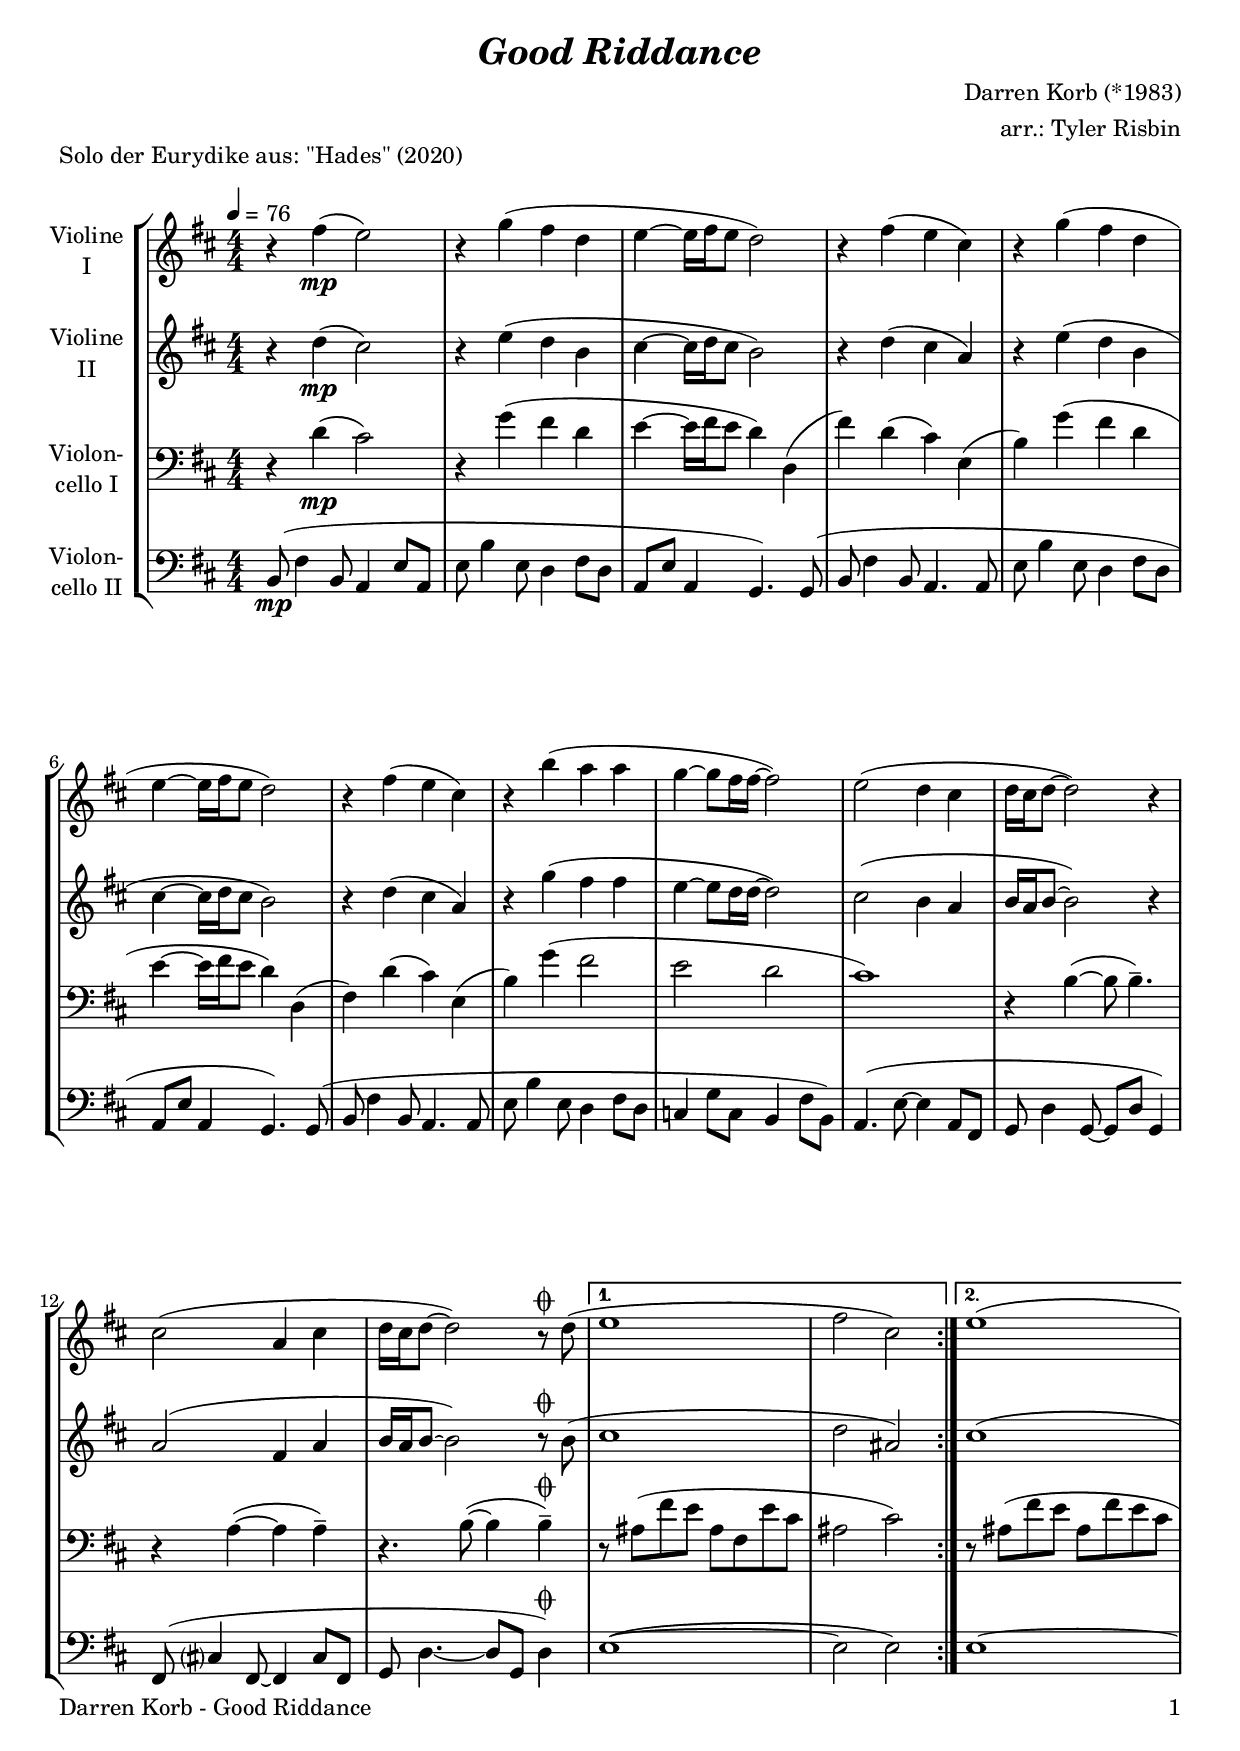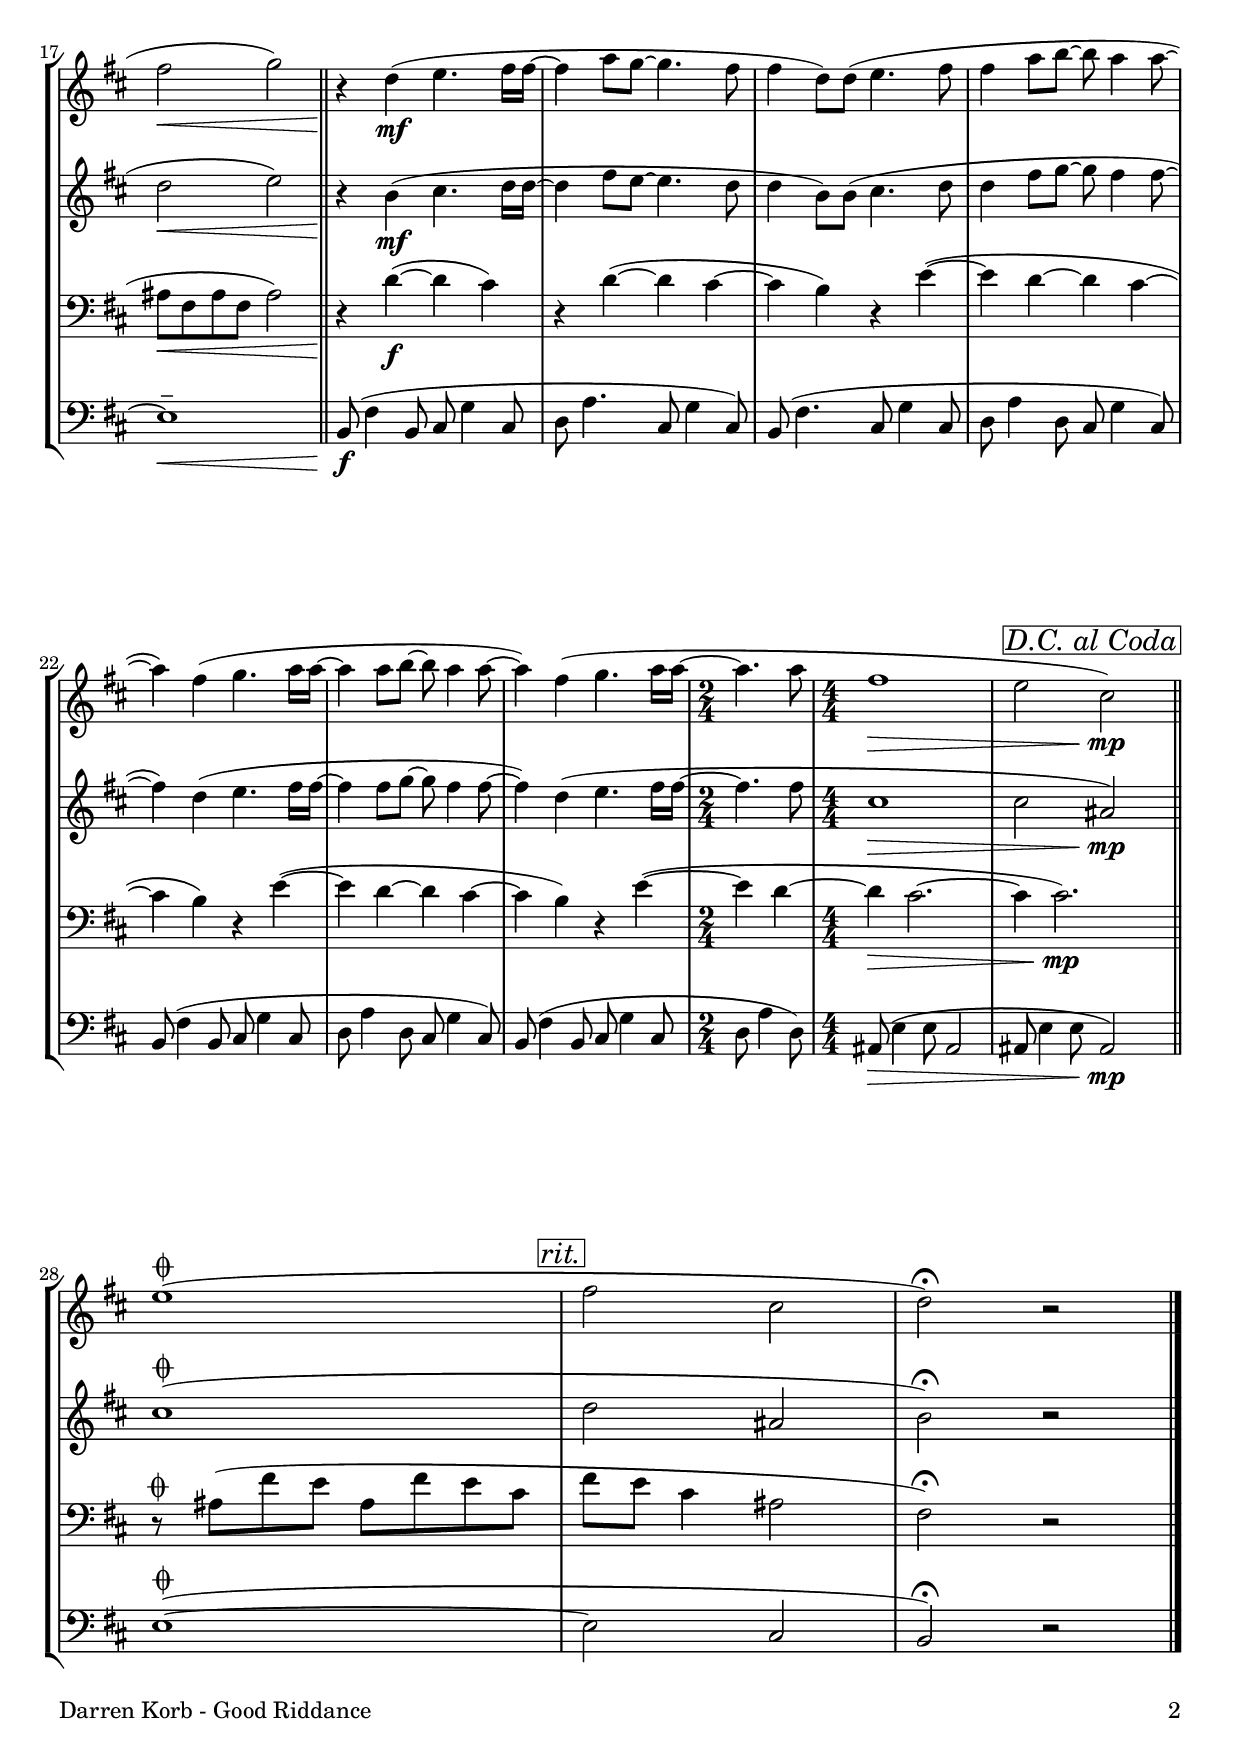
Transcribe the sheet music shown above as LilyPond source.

\version "2.22.0"
\include "deutsch.ly"
  
#(set-global-staff-size 20)

\header {
  title     = \markup \bold \italic "Good Riddance"
  composer  = "Darren Korb (*1983)"
  arranger  = "arr.: Tyler Risbin"
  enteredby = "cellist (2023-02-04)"
  piece     = "Solo der Eurydike aus: \"Hades\" (2020)"
}

voiceconsts = {
  \key c \minor
  \time 4/4
  \clef "treble"
  \numericTimeSignature
  \compressEmptyMeasures
  % Set default beaming for all staves
%  \set Timing.beamExceptions = #'()
%  \set Timing.baseMoment     = #(ly:make-moment 1 4)
%  \set Timing.beatStructure  = #'(1 1 1)
  \tempo 4=76
}

mifl = "flute"
mivl = "violin"
miba = "cello"
mipz = "pizzicato strings"

daca = \mark \markup \box \italic "D.C. al Coda"
rit  = \mark \markup \box \italic "rit."

va = \relative c''' {
  \voiceconsts

  \repeat volta 2 {
    r4 g(\mp f2)
    r4 as( g es
    f~ f16 g f8 es2)
    r4 g( f d)
    r as'( g es

    f~ f16 g f8 es2)
    r4 g( f d)
    r c'( b b
    as~ as8 g16 g~ g2)
    f( es4 d
    es16 d es8~ es2) r4

    d2( b4 d
    es16 d es8~ es2) r8\coda es(
  }
  \alternative {
    { f1 | g2 d) }
    { f1( }
  }
  g2\< as) \bar "||"
  r4\! es(\mf f4. g16 g~
  g4 b8 as~ as4. g8
  g4 es8) es( f4. g8
  g4 b8 c~ c b4 b8~
  b4) g( as4. b16 b~
  b4 b8 c~ c b4 b8~
  b4) g( as4. b16 b~ \time 2/4
  b4. b8 \time 4/4
  g1\>
  f2 \daca d)\!\mp \break \bar "||"

  f1(\coda \rit
  g2 d
  es)\fermata r \bar "|."  
}

vb = \relative c'' {
  \voiceconsts

  \repeat volta 2 {
  r4 es(\mp d2)
  r4 f( es c
  d~ d16 es d8 c2)
  r4 es( d b)
  r f'( es c

  d~ d16 es d8 c2)
  r4 es( d b)
  r as'( g g
  f~ f8 es16 es~ es2)
  d( c4 b
  c16 b c8~ c2) r4

  b2( g4 b
  c16 b c8~ c2) r8\coda c(
  }
  \alternative {
    { d1 | es2 h) }
    { d1( }
  }
  es2\< f) \bar "||"

  r4\! c(\mf d4. es16 es~
  es4 g8 f~ f4. es8
  es4 c8) c( d4. es8
  es4 g8 as~ as g4 g8~
  g4) es( f4. g16 g~

  g4 g8 as~ as g4 g8~
  g4) es( f4. g16 g~ \time 2/4
  g4. g8 \time 4/4
  d1\>
  d2 \daca h)\!\mp \break \bar "||"

  d1(\coda \rit
  es2 h
  c)\fermata r \bar "|."  
}

vc = \relative c' {
  \voiceconsts
  \clef "bass"
  
  \repeat volta 2 {
    r4 es(\mp d2)
    r4 as'( g es
    f~ f16 g f8 es4) es,(
    g') es( d) f,(
    c') as'( g es

    f~ f16 g f8 es4) es,(
    g) es'( d) f,(
    c') as'( g2
    f es
    d1)
    r4 c(~ c8 c4.)--

    r4 b(~ b b)--
    r4. c8(~ c4 c)--\coda
  }
  \alternative {
    { r8 h( g' f h, g f' d | h2 d) }
    { r8 h( g' f h, g' f d }
  }

  h\< g h g h2) \bar "||"
  r4\! es(~\f es d)
  r es(~ es d~
  d c) r f(~
  f es~ es d~
  d c) r f(~

  f es~ es d~
  d c) r f(~ \time 2/4
  f es~ \time 4/4
  es\> d2.~
  d4 d2.)\!\mp \break \bar "||"
  r8\coda h( g' f h, g' f d \rit

  g f d4 h2
  g)\fermata r \bar "|."  
}

vd = \relative c {
  \voiceconsts
  \clef "bass"
  
  \repeat volta 2 {
    c8(\mp g'4 c,8 b4 f'8 b,
    f' c'4 f,8 es4 g8 es
    b f' b,4 as4.) as8(
    c g'4 c,8 b4. b8

    f' c'4 f,8 es4 g8 es
    b f' b,4 as4.) as8(
    c g'4 c,8 b4. b8
    f' c'4 f,8 es4 g8 es
    des4 as'8 des, c4 g'8 c,)

    b4.( f'8~ f4 b,8 g
    as es'4 as,8~ as es' as,4)
    g8( d'?4 g,8~ g4 d'8 g,
    as es'4.~ es8 as, es'4)\coda
  }
  \alternative {
    { f1(~ | f2 f) }
    { f1~ }
  }
  f--\< \bar "||"
  c8(\!\f g'4 c,8 d as'4 d,8
  es b'4. d,8 as'4 d,8)
  c( g'4. d8 as'4 d,8
  es b'4 es,8 d as'4 d,8)

  c( g'4 c,8 d as'4 d,8
  es b'4 es,8 d as'4 d,8)
  c( g'4 c,8 d as'4 d,8 \time 2/4
  es b'4 es,8) \time 4/4
  h(\> f'4 f8 h,2

  h8 f'4 f8 \daca h,2)\!\mp
  \break \bar "||"
  f'1(~\coda \rit
  f2 d
  c)\fermata r \bar "|."  
}


music = \new StaffGroup <<
      \new Staff {
	\set Staff.midiInstrument = \mivl
	\set Staff.instrumentName = \markup \center-column { "Violine" "I" }
	\transpose c h, { \va }
      }

      \new Staff {
	\set Staff.midiInstrument = \mivl
	\set Staff.instrumentName = \markup \center-column { "Violine" "II" }
	\transpose c h, { \vb }
      }

      \new Staff {
	\set Staff.midiInstrument = \miba
	\set Staff.instrumentName = \markup \center-column { "Violon-" "cello I" }
	\transpose c h, { \vc }
      }

      \new Staff {
	\set Staff.midiInstrument = \miba
	\set Staff.instrumentName = \markup \center-column { "Violon-" "cello II" }
	\transpose c h, { \vd }
      }
>>
\book {
   \paper {
    print-page-number = ##t
    print-first-page-number = ##t
    ragged-last-bottom = ##f
    oddHeaderMarkup = \markup \null
    evenHeaderMarkup = \markup \null
    oddFooterMarkup = \markup {
      \fill-line {
        \on-the-fly #print-page-number-check-first
        "Darren Korb - Good Riddance" \fromproperty #'page:page-number-string
      }
    }
    evenFooterMarkup = \oddFooterMarkup
  } \score {
    \music
    \layout {}
  }

  \score {
    \unfoldRepeats \music

    \midi {
      \context {
        \Score
      }
    }
  }
}